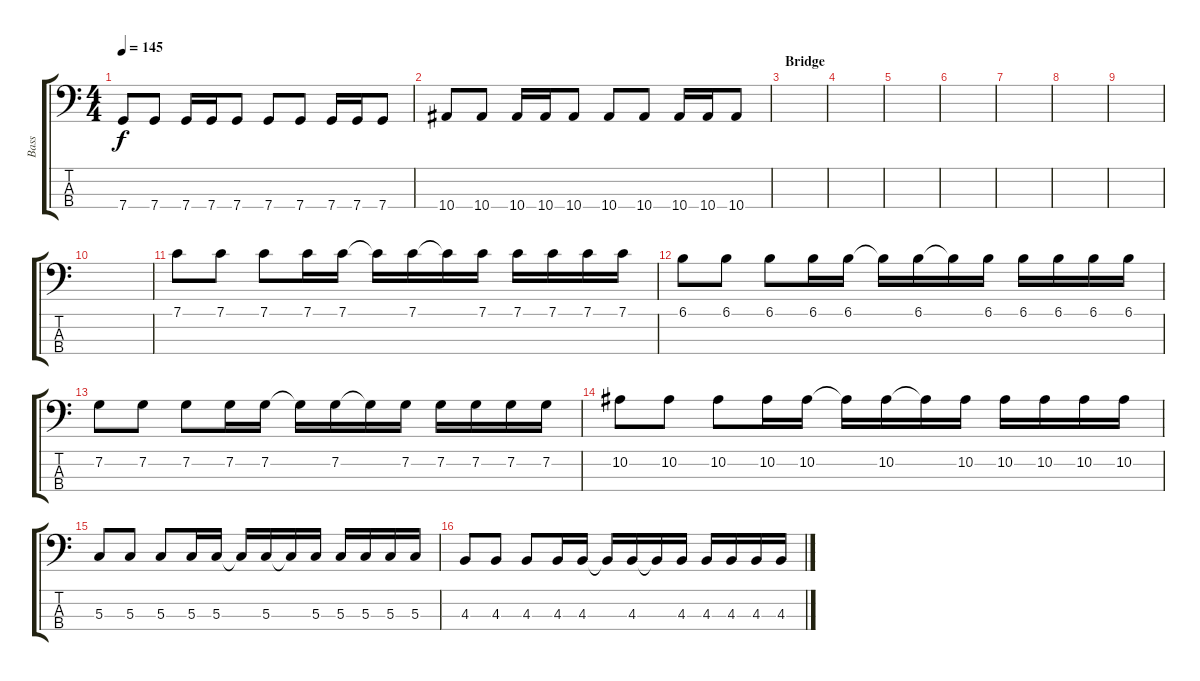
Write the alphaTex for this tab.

\track ("Bass" "Bass") {instrument electricbasspick}
\staff {score tabs}
\tuning (F2 C2 G1 C1) {hide}
\ts (4 4)
\tempo 145
\clef f4
\ks c
7.4.8{dy f} 7.4.8 7.4.16 7.4.16 7.4.8 7.4.8 7.4.8 7.4.16 7.4.16 7.4.8 |
10.4.8 10.4.8 10.4.16 10.4.16 10.4.8 10.4.8 10.4.8 10.4.16 10.4.16 10.4.8 |
\section ("" "Bridge")
|
|
|
|
|
|
|
|
7.1.8 7.1.8 7.1.8 7.1.16 7.1.16 7.1{t}.16 7.1.16 7.1{t}.16 7.1.16 7.1.16 7.1.16 7.1.16 7.1.16 |
6.1.8 6.1.8 6.1.8 6.1.16 6.1.16 6.1{t}.16 6.1.16 6.1{t}.16 6.1.16 6.1.16 6.1.16 6.1.16 6.1.16 |
7.2.8 7.2.8 7.2.8 7.2.16 7.2.16 7.2{t}.16 7.2.16 7.2{t}.16 7.2.16 7.2.16 7.2.16 7.2.16 7.2.16 |
10.2.8 10.2.8 10.2.8 10.2.16 10.2.16 10.2{t}.16 10.2.16 10.2{t}.16 10.2.16 10.2.16 10.2.16 10.2.16 10.2.16 |
5.3.8 5.3.8 5.3.8 5.3.16 5.3.16 5.3{t}.16 5.3.16 5.3{t}.16 5.3.16 5.3.16 5.3.16 5.3.16 5.3.16 |
4.3.8 4.3.8 4.3.8 4.3.16 4.3.16 4.3{t}.16 4.3.16 4.3{t}.16 4.3.16 4.3.16 4.3.16 4.3.16 4.3.16
